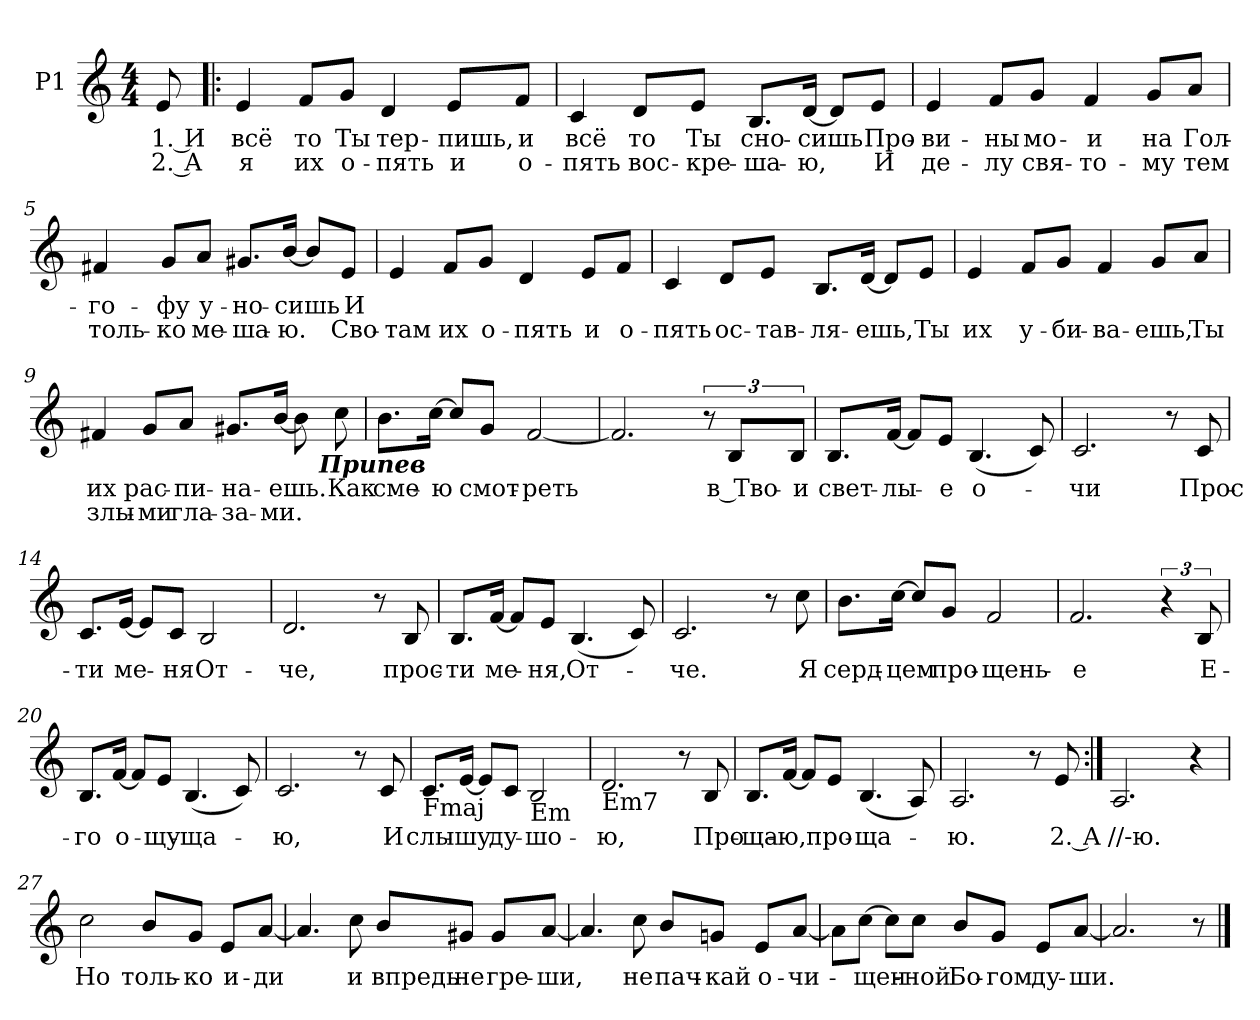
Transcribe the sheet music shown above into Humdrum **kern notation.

**kern	**text	**text
*part1	*part1	*part1
*staff1	*staff1	*staff1
*I"P1	*	*
*clefG2	*	*
*k[]	*	*
*M4/4	*	*
*MM80	*	*
=1	=1	=1
!	!LO:LY:b	!LO:LY:b
8e/	1. И	2. А
=2!|:	=2!|:	=2!|:
!	!LO:LY:b	!LO:LY:b
4e/	всё	я
!	!LO:LY:b	!LO:LY:b
8f/L	то	их
!	!LO:LY:b	!LO:LY:b
8g/J	Ты	о-
!	!LO:LY:b	!LO:LY:b
4d/	тер-	-пять
!	!LO:LY:b	!LO:LY:b
8e/L	-пишь,	и
!	!LO:LY:b	!LO:LY:b
8f/J	и	о-
=3	=3	=3
!	!LO:LY:b	!LO:LY:b
4c/	всё	-пять
!	!LO:LY:b	!LO:LY:b
8d/L	то	вос-
!	!LO:LY:b	!LO:LY:b
8e/J	Ты	-кре-
!	!LO:LY:b	!LO:LY:b
8.B/L	сно-	-ша-
!	!LO:LY:b	!LO:LY:b
[16d/Jk	-сишь	-ю,
8d/L]	.	.
!	!LO:LY:b	!LO:LY:b
8e/J	Про-	И
!!LO:LB:g=z
=4	=4	=4
!	!LO:LY:b	!LO:LY:b
4e/	-ви-	де-
!	!LO:LY:b	!LO:LY:b
8f/L	-ны	-лу
!	!LO:LY:b	!LO:LY:b
8g/J	мо-	свя-
!	!LO:LY:b	!LO:LY:b
4f/	-и	-то-
!	!LO:LY:b	!LO:LY:b
8g/L	на	-му
!	!LO:LY:b	!LO:LY:b
8a/J	Гол-	тем
!!LO:LB:g=z
=5	=5	=5
!	!LO:LY:b	!LO:LY:b
4f#X/	-го-	толь-
!	!LO:LY:b	!LO:LY:b
8g/L	-фу	-ко
!	!LO:LY:b	!LO:LY:b
8a/J	у-	ме-
!	!LO:LY:b	!LO:LY:b
8.g#X/L	-но-	-ша-
!	!LO:LY:b	!LO:LY:b
[16b/Jk	-сишь	-ю.
8b/L]	.	.
!	!LO:LY:b	!LO:LY:b
8e/J	И	Сво-
=6	=6	=6
!	!	!LO:LY:b
4e/	.	-там
!	!	!LO:LY:b
8f/L	.	-их
!	!	!LO:LY:b
8g/J	.	о-
!	!	!LO:LY:b
4d/	.	-пять
!	!	!LO:LY:b
8e/L	.	-и
!	!	!LO:LY:b
8f/J	.	о-
=7	=7	=7
!	!	!LO:LY:b
4c/	.	-пять
!	!	!LO:LY:b
8d/L	.	-ос-
!	!	!LO:LY:b
8e/J	.	тав-
!	!	!LO:LY:b
8.B/L	.	-ля-
!	!	!LO:LY:b
[16d/Jk	.	-ешь,
8d/L]	.	.
!	!	!LO:LY:b
8e/J	.	Ты
!!LO:LB:g=z
=8	=8	=8
!	!	!LO:LY:b
4e/	.	-их
!	!	!LO:LY:b
8f/L	.	-у-
!	!	!LO:LY:b
8g/J	.	би-
!	!	!LO:LY:b
4f/	.	-ва-
!	!	!LO:LY:b
8g/L	.	-ешь,
!	!	!LO:LY:b
8a/J	.	-Ты
!!LO:LB:g=z
=9	=9	=9
!	!LO:LY:b	!LO:LY:b
*^	*	*
4f#X/	3%2ryy	их	злы-
!	!	!LO:LY:b	!LO:LY:b
8g/L	.	рас-	-ми
!	!	!LO:LY:b	!LO:LY:b
8a/J	.	-пи-	гла-
!	!	!LO:LY:b	!LO:LY:b
8.g#X/L	.	-на-	-за-
.	6ryy	.	.
!	!	!LO:LY:b	!LO:LY:b
[16b/Jk	.	-ешь.	-ми.
8b\]	.	.	.
!	!LO:TX:b:Bi:t=Припев	!	!
.	6ryy	.	.
!	!	!LO:LY:b	!
8cc\	.	Как	.
=10	=10	=10	=10
!	!	!LO:LY:b	!
*v	*v	*	*
8.b\L	сме-	.
!	!LO:LY:b	!
[16cc\Jk	-ю	.
8cc/L]	.	.
!	!LO:LY:b	!
8g/J	смот-	.
!	!LO:LY:b	!
[2f/	-реть	.
=11	=11	=11
2.f/]	.	.
12r	.	.
!	!LO:LY:b	!
12B/L	в Тво-	.
!	!LO:LY:b	!
12B/J	-и	.
=12	=12	=12
!	!LO:LY:b	!
8.B/L	свет-	.
!	!LO:LY:b	!
[16f/Jk	-лы-	.
8f/L]	.	.
!	!LO:LY:b	!
8e/J	-е	.
!	!LO:LY:b	!
(<4.B/	о-	.
8c/)	.	.
!!LO:LB:g=z
=13	=13	=13
!	!LO:LY:b	!
2.c/	-чи	.
8r	.	.
!	!LO:LY:b	!
8c/	Прос-	.
!!LO:LB:g=z
=14	=14	=14
!	!LO:LY:b	!
8.c/L	-ти	.
!	!LO:LY:b	!
[16e/Jk	ме-	.
8e/L]	.	.
!	!LO:LY:b	!
8c/J	-ня	.
!	!LO:LY:b	!
2B/	От-	.
=15	=15	=15
!	!LO:LY:b	!
2.d/	-че,	.
8r	.	.
!	!LO:LY:b	!
8B/	прос-	.
=16	=16	=16
!	!LO:LY:b	!
8.B/L	-ти	.
!	!LO:LY:b	!
[16f/Jk	ме-	.
8f/L]	.	.
!	!LO:LY:b	!
8e/J	-ня,	.
!	!LO:LY:b	!
(<4.B/	От-	.
8c/)	.	.
=17	=17	=17
!	!LO:LY:b	!
2.c/	-че.	.
8r	.	.
!	!LO:LY:b	!
8cc\	Я	.
=18	=18	=18
!	!LO:LY:b	!
8.b\L	серд-	.
!	!LO:LY:b	!
[16cc\Jk	-цем	.
8cc/L]	.	.
!	!LO:LY:b	!
8g/J	про-	.
!	!LO:LY:b	!
2f/	-щень-	.
!!LO:LB:g=z
=19	=19	=19
!	!LO:LY:b	!
2.f/	-е	.
6r	.	.
!	!LO:LY:b	!
12B/	Е-	.
=20	=20	=20
!	!LO:LY:b	!
8.B/L	-го	.
!	!LO:LY:b	!
[16f/Jk	о-	.
8f/L]	.	.
!	!LO:LY:b	!
8e/J	-щу-	.
!	!LO:LY:b	!
(<4.B/	-ща-	.
8c/)	.	.
=21	=21	=21
!	!LO:LY:b	!
2.c/	-ю,	.
8r	.	.
!	!LO:LY:b	!
8c/	И	.
=22	=22	=22
!LO:TX:b:t=Fmaj	!	!
!	!LO:LY:b	!
8.c/L	слы-	.
!	!LO:LY:b	!
[16e/Jk	-шу	.
8e/L]	.	.
!	!LO:LY:b	!
8c/J	ду-	.
!LO:TX:b:t=Em	!	!
!	!LO:LY:b	!
2B/	-шо-	.
=23	=23	=23
!LO:TX:b:t=Em7	!	!
!	!LO:LY:b	!
2.d/	-ю,	.
8r	.	.
!	!LO:LY:b	!
8B/	Про-	.
!!LO:PB:g=z
=24	=24	=24
!	!LO:LY:b	!
8.B/L	-ща-	.
!	!LO:LY:b	!
[16f/Jk	-ю,	.
8f/L]	.	.
!	!LO:LY:b	!
8e/J	про-	.
!	!LO:LY:b	!
(<4.B/	-ща-	.
8A/)	.	.
=25	=25	=25
!	!LO:LY:b	!
2.A/	-ю.	.
8r	.	.
!	!LO:LY:b	!
8e/	2. А	.
=26:|!	=26:|!	=26:|!
!	!LO:LY:b	!
2.A/	//-ю.	.
4r	.	.
=27	=27	=27
!	!LO:LY:b	!
2cc\	Но	.
!	!LO:LY:b	!
8b/L	толь-	.
!	!LO:LY:b	!
8g/J	-ко	.
!	!LO:LY:b	!
8e/L	и-	.
!	!LO:LY:b	!
[8a/J	-ди	.
!!LO:LB:g=z
=28	=28	=28
4.a/]	.	.
!	!LO:LY:b	!
8cc\	и	.
!	!LO:LY:b	!
8b/L	впредь	.
!	!LO:LY:b	!
8g#X/J	не	.
!	!LO:LY:b	!
8g#/L	гре-	.
!	!LO:LY:b	!
[8a/J	-ши,	.
=29	=29	=29
4.a/]	.	.
!	!LO:LY:b	!
8cc\	не	.
!	!LO:LY:b	!
8b/L	пач-	.
!	!LO:LY:b	!
8gn/J	-кай	.
!	!LO:LY:b	!
8e/L	о-	.
!	!LO:LY:b	!
[8a/J	-чи-	.
=30	=30	=30
8a\L]	.	.
!	!LO:LY:b	!
[8cc\J	-щен-	.
8cc\L]	.	.
!	!LO:LY:b	!
8cc\J	-ной	.
!	!LO:LY:b	!
8b/L	Бо-	.
!	!LO:LY:b	!
8g/J	-гом	.
!	!LO:LY:b	!
8e/L	ду-	.
!	!LO:LY:b	!
[8a/J	-ши.	.
=31	=31	=31
2.a/]	.	.
8r	.	.
==	==	==
*-	*-	*-
